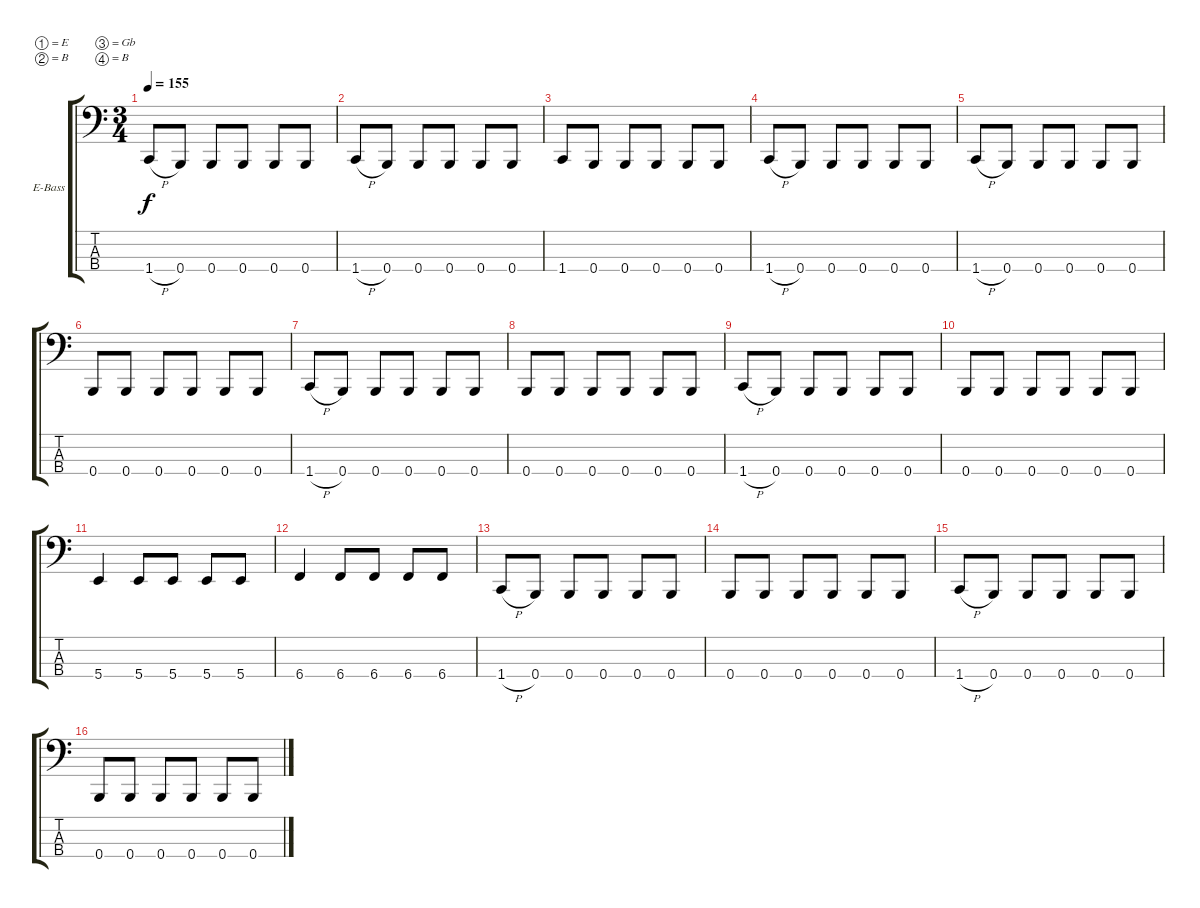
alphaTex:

\bracketExtendMode groupsimilarinstruments
\firstSystemTrackNameOrientation horizontal
\otherSystemsTrackNameOrientation horizontal
\track ("Paul Grey" "E-Bass") {instrument electricbasspick}
\staff {score tabs}
\tuning (E2 B1 Gb1 B0)
\ts (3 4)
\tempo 155
\clef f4
\ks c
1.4{h}.8{dy f} 0.4.8 0.4.8 0.4.8 0.4.8 0.4.8 |
1.4{h}.8 0.4.8 0.4.8 0.4.8 0.4.8 0.4.8 |
1.4.8 0.4.8 0.4.8 0.4.8 0.4.8 0.4.8 |
1.4{h}.8 0.4.8 0.4.8 0.4.8 0.4.8 0.4.8 |
1.4{h}.8 0.4.8 0.4.8 0.4.8 0.4.8 0.4.8 |
0.4.8 0.4.8 0.4.8 0.4.8 0.4.8 0.4.8 |
1.4{h}.8 0.4.8 0.4.8 0.4.8 0.4.8 0.4.8 |
0.4.8 0.4.8 0.4.8 0.4.8 0.4.8 0.4.8 |
1.4{h}.8 0.4.8 0.4.8 0.4.8 0.4.8 0.4.8 |
0.4.8 0.4.8 0.4.8 0.4.8 0.4.8 0.4.8 |
5.4.4 5.4.8 5.4.8 5.4.8 5.4.8 |
6.4.4 6.4.8 6.4.8 6.4.8 6.4.8 |
1.4{h}.8 0.4.8 0.4.8 0.4.8 0.4.8 0.4.8 |
0.4.8 0.4.8 0.4.8 0.4.8 0.4.8 0.4.8 |
1.4{h}.8 0.4.8 0.4.8 0.4.8 0.4.8 0.4.8 |
0.4.8 0.4.8 0.4.8 0.4.8 0.4.8 0.4.8
